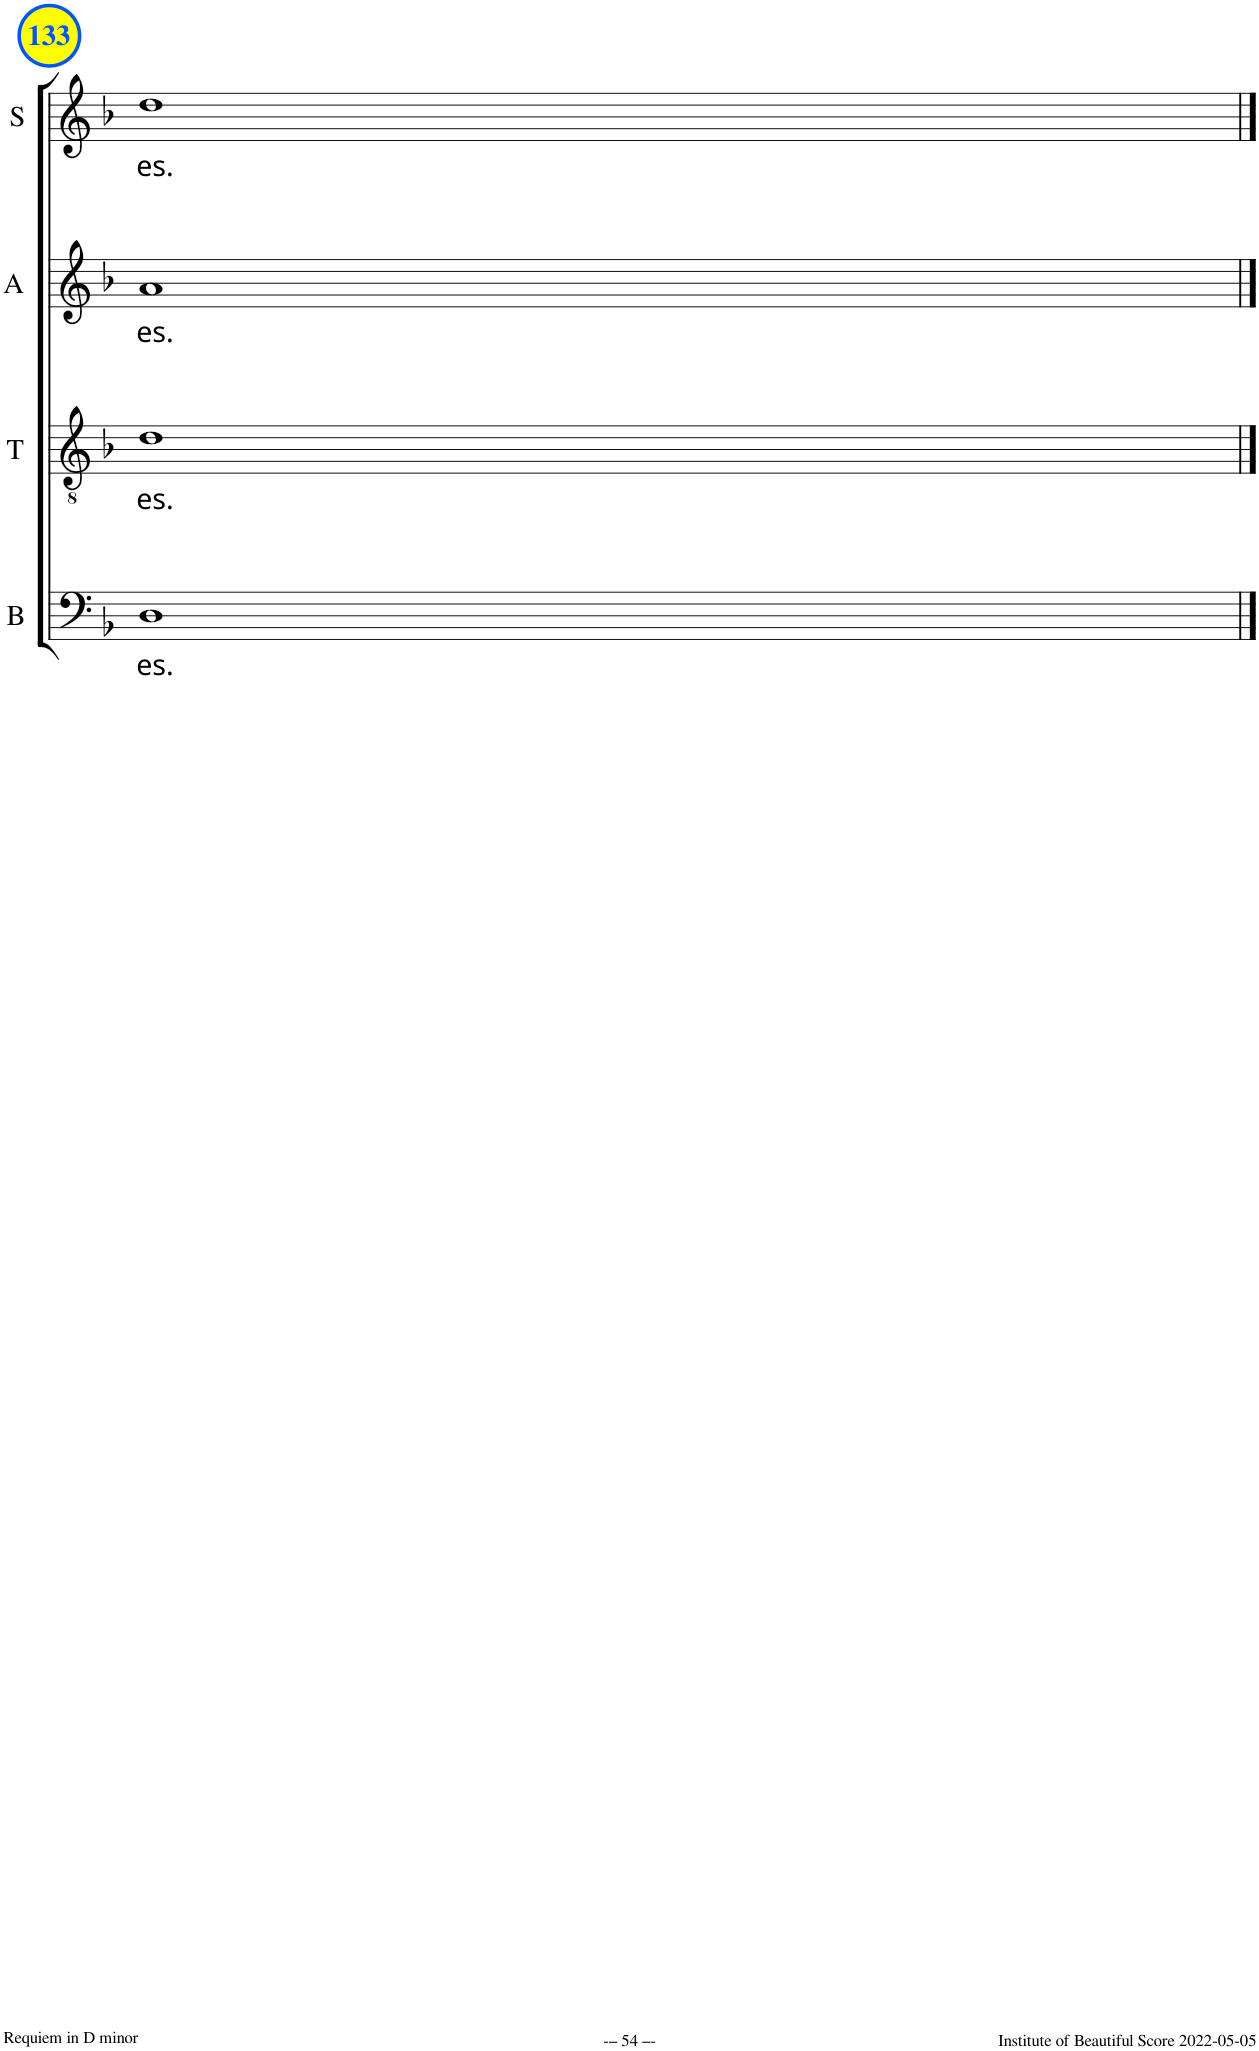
**kern	**text	**kern	**text	**kern	**text	**kern	**text
*part4	*part4	*part3	*part3	*part2	*part2	*part1	*part1
*staff4	*staff4	*staff3	*staff3	*staff2	*staff2	*staff1	*staff1
*I"B	*	*I"T	*	*I"A	*	*I"S	*
*I'B	*	*I'T	*	*I'A	*	*I'S	*
!!LO:PB:g=z
*clefF4	*	*clefGv2	*	*clefG2	*	*clefG2	*
*k[b-]	*	*k[b-]	*	*k[b-]	*	*k[b-]	*
*M4/4	*	*M4/4	*	*M4/4	*	*M4/4	*
*met(c)	*	*met(c)	*	*met(c)	*	*met(c)	*
=133	=133	=133	=133	=133	=133	=133	=133
!	!LO:LY:b	!	!LO:LY:b	!	!LO:LY:b	!	!LO:LY:b
1D	es.	1d	es.	1a	es.	1dd	es.
==	==	==	==	==	==	==	==
*-	*-	*-	*-	*-	*-	*-	*-
